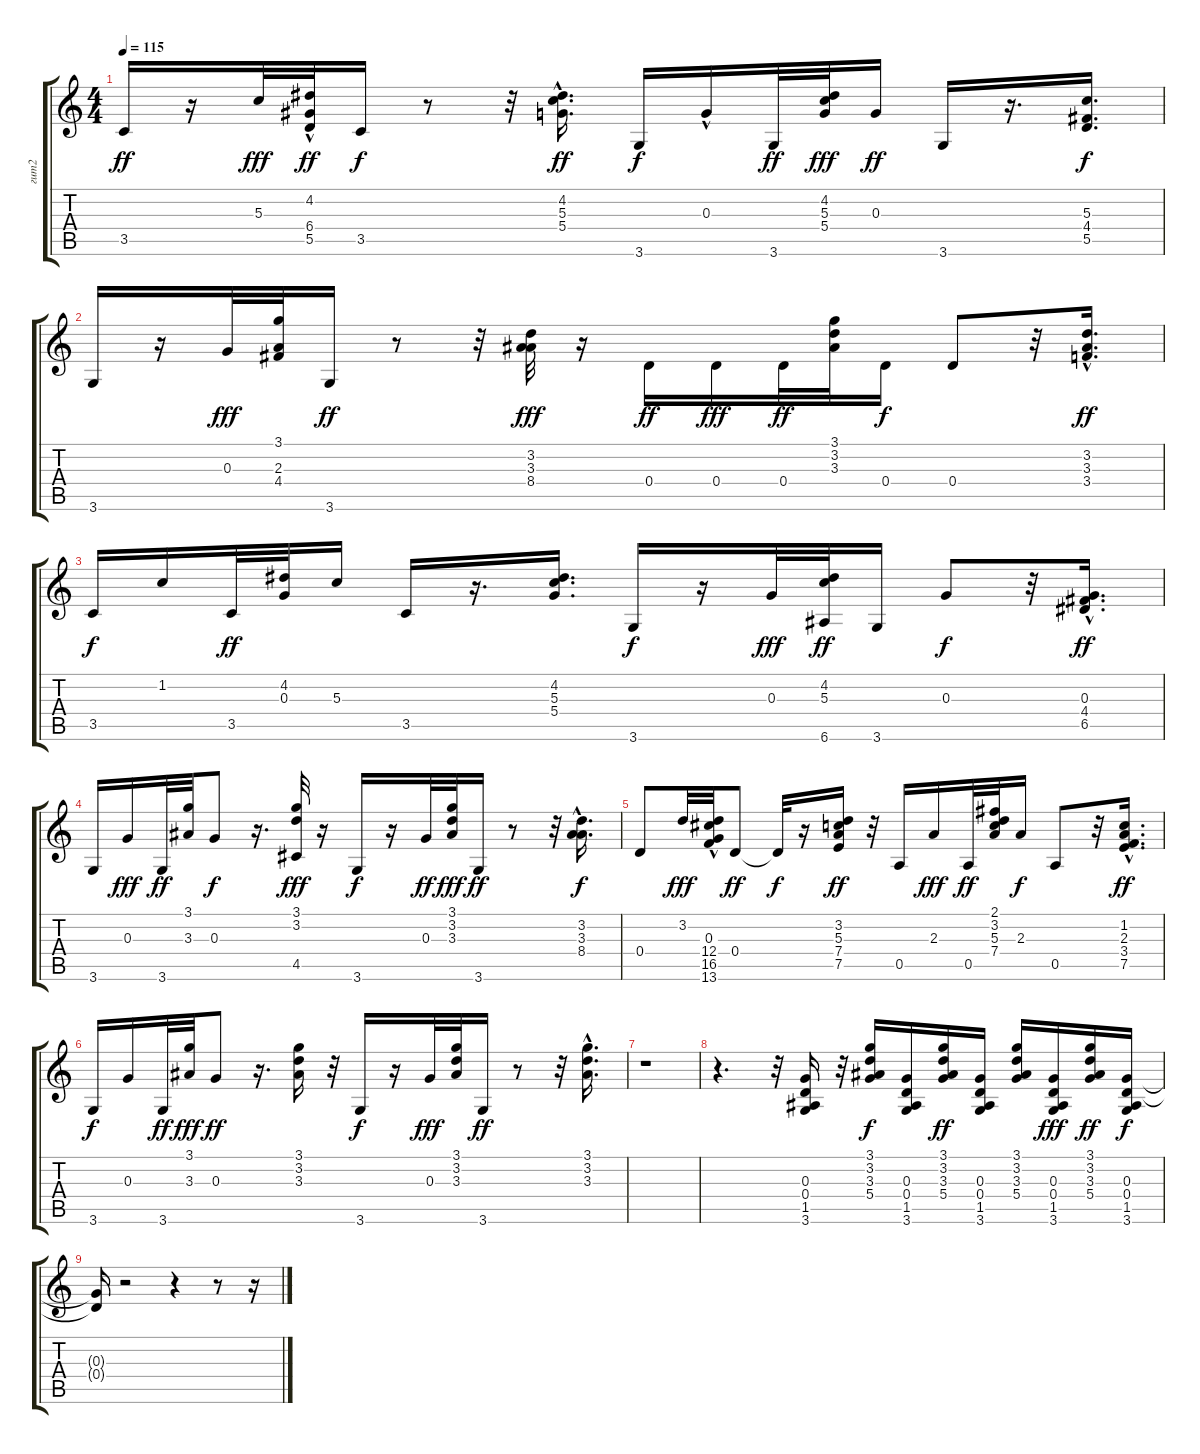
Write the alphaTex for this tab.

\track ("гит2" "гит2") {instrument acousticguitarsteel}
\staff {score tabs}
\tuning (E4 B3 G3 D3 A2 E2) {hide}
\ts (4 4)
\tempo 115
\clef g2
\ks c
3.5.16{dy ff} r.16 5.3.32{dy fff} (4.2{hac} 6.4 5.5).32{dy ff} 3.5.16{dy f} r.8 r.32 (4.2 5.3{hac} 5.4).16{d dy ff} 3.6.16{dy f} 0.3{hac}.16 3.6.32{dy ff} (4.2 5.3 5.4).32{dy fff} 0.3.16{dy ff} 3.6.16 r.16{d} (5.3 4.4 5.5).16{d dy f} |
3.6.16 r.16 0.3.32{dy fff} (3.1 2.3 4.4).32 3.6.16{dy ff} r.8 r.32 (3.2 3.3 8.4).32{dy fff} r.16 0.4.16{dy ff} 0.4.16{dy fff} 0.4.32{dy ff} (3.1 3.2 3.3).32 0.4.16{dy f} 0.4.8 r.32 (3.2 3.3 3.4{hac}).16{d dy ff} |
3.5.16{dy f} 1.2.16 3.5.32{dy ff} (4.2 0.3).32 5.3.16 3.5.16 r.16{d} (4.2 5.3 5.4).16{d} 3.6.16{dy f} r.16 0.3.32{dy fff} (4.2 5.3 6.6).32{dy ff} 3.6.16 0.3.8{dy f} r.32 (0.3{hac} 4.4{hac} 6.5{hac}).16{d dy ff} |
3.6.16 0.3.16{dy fff} 3.6.32{dy ff} (3.1 3.3).32 0.3.8{dy f} r.16{d} (3.1 3.2 4.5).32{dy fff} r.16 3.6.16{dy f} r.16 0.3.32{dy ff} (3.1 3.2 3.3).32{dy fff} 3.6.16{dy ff} r.8 r.32 (3.2{hac} 3.3{hac} 8.4{hac}).16{d dy f} |
0.4.8 3.2.32{dy fff} (0.3 12.4 16.5{hac} 13.6).32 0.4.8{dy ff} 0.4{t}.32{dy f} r.16 (3.2 5.3 7.4 7.5).16{dy ff} r.32 0.5.16 2.3.16{dy fff} 0.5.32{dy ff} (2.1 3.2 5.3 7.4).32 2.3.16{dy f} 0.5.8 r.32 (1.2 2.3 3.4 7.5{hac}).16{d dy ff} |
3.6.16{dy f} 0.3.16 3.6.32{dy ff} (3.1 3.3).32{dy fff} 0.3.8{dy ff} r.16{d} (3.1 3.2 3.3).16 r.32 3.6.16{dy f} r.16 0.3.32{dy fff} (3.1 3.2 3.3).32 3.6.16{dy ff} r.8 r.32 (3.1{hac} 3.2{hac} 3.3{hac}).16{d} |
r.1 |
r.4{d} r.32 (0.3 0.4 1.5 3.6).16 r.32 (3.1 3.2 3.3 5.4).16{dy f} (0.3 0.4 1.5 3.6).16 (3.1 3.2 3.3 5.4).16{dy ff} (0.3 0.4 1.5 3.6).16 (3.1 3.2 3.3 5.4).16 (0.3 0.4 1.5 3.6).16{dy fff} (3.1 3.2 3.3 5.4).16{dy ff} (0.3 0.4 1.5 3.6).16{dy f} |
(0.3{t} 0.4{t}).16 r.2 r.4 r.8 r.16
